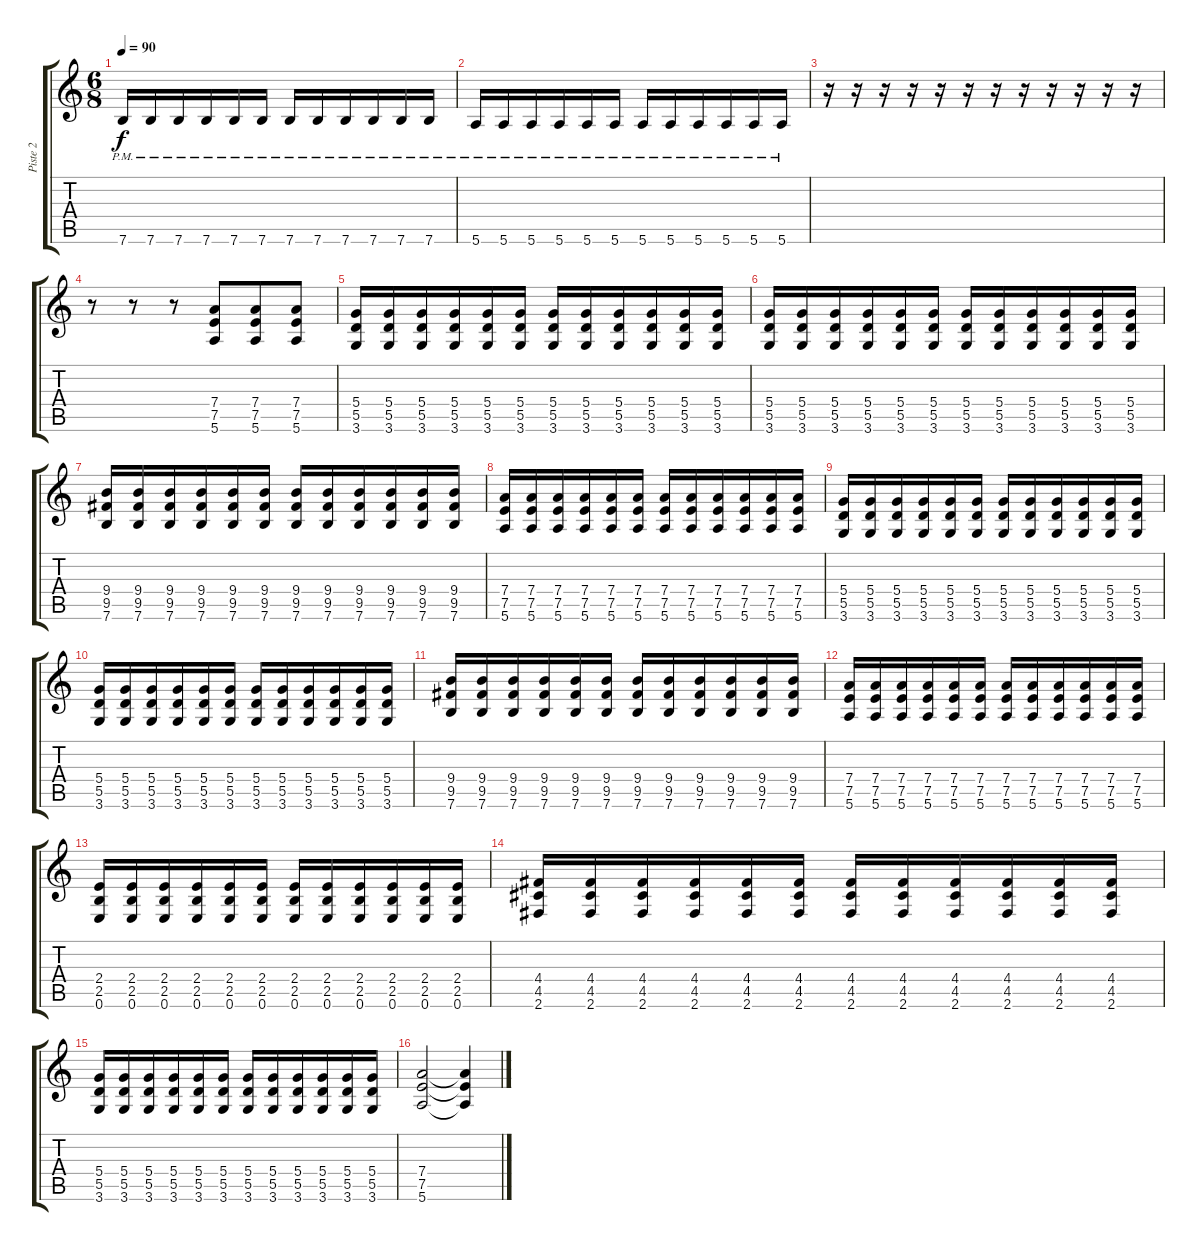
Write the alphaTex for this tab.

\track ("Piste 2" "Piste 2") {instrument distortionguitar}
\staff {score tabs}
\tuning (E4 B3 G3 D3 A2 E2) {hide}
\ts (6 8)
\tempo 90
\clef g2
\ks c
7.6{pm}.16{dy f} 7.6{pm}.16 7.6{pm}.16 7.6{pm}.16 7.6{pm}.16 7.6{pm}.16 7.6{pm}.16 7.6{pm}.16 7.6{pm}.16 7.6{pm}.16 7.6{pm}.16 7.6{pm}.16 |
5.6{pm}.16 5.6{pm}.16 5.6{pm}.16 5.6{pm}.16 5.6{pm}.16 5.6{pm}.16 5.6{pm}.16 5.6{pm}.16 5.6{pm}.16 5.6{pm}.16 5.6{pm}.16 5.6{pm}.16 |
r.16 r.16 r.16 r.16 r.16 r.16 r.16 r.16 r.16 r.16 r.16 r.16 |
r.8 r.8 r.8 (7.4 7.5 5.6).8 (7.4 7.5 5.6).8 (7.4 7.5 5.6).8 |
(5.4 5.5 3.6).16 (5.4 5.5 3.6).16 (5.4 5.5 3.6).16 (5.4 5.5 3.6).16 (5.4 5.5 3.6).16 (5.4 5.5 3.6).16 (5.4 5.5 3.6).16 (5.4 5.5 3.6).16 (5.4 5.5 3.6).16 (5.4 5.5 3.6).16 (5.4 5.5 3.6).16 (5.4 5.5 3.6).16 |
(5.4 5.5 3.6).16 (5.4 5.5 3.6).16 (5.4 5.5 3.6).16 (5.4 5.5 3.6).16 (5.4 5.5 3.6).16 (5.4 5.5 3.6).16 (5.4 5.5 3.6).16 (5.4 5.5 3.6).16 (5.4 5.5 3.6).16 (5.4 5.5 3.6).16 (5.4 5.5 3.6).16 (5.4 5.5 3.6).16 |
(9.4 9.5 7.6).16 (9.4 9.5 7.6).16 (9.4 9.5 7.6).16 (9.4 9.5 7.6).16 (9.4 9.5 7.6).16 (9.4 9.5 7.6).16 (9.4 9.5 7.6).16 (9.4 9.5 7.6).16 (9.4 9.5 7.6).16 (9.4 9.5 7.6).16 (9.4 9.5 7.6).16 (9.4 9.5 7.6).16 |
(7.4 7.5 5.6).16 (7.4 7.5 5.6).16 (7.4 7.5 5.6).16 (7.4 7.5 5.6).16 (7.4 7.5 5.6).16 (7.4 7.5 5.6).16 (7.4 7.5 5.6).16 (7.4 7.5 5.6).16 (7.4 7.5 5.6).16 (7.4 7.5 5.6).16 (7.4 7.5 5.6).16 (7.4 7.5 5.6).16 |
(5.4 5.5 3.6).16 (5.4 5.5 3.6).16 (5.4 5.5 3.6).16 (5.4 5.5 3.6).16 (5.4 5.5 3.6).16 (5.4 5.5 3.6).16 (5.4 5.5 3.6).16 (5.4 5.5 3.6).16 (5.4 5.5 3.6).16 (5.4 5.5 3.6).16 (5.4 5.5 3.6).16 (5.4 5.5 3.6).16 |
(5.4 5.5 3.6).16 (5.4 5.5 3.6).16 (5.4 5.5 3.6).16 (5.4 5.5 3.6).16 (5.4 5.5 3.6).16 (5.4 5.5 3.6).16 (5.4 5.5 3.6).16 (5.4 5.5 3.6).16 (5.4 5.5 3.6).16 (5.4 5.5 3.6).16 (5.4 5.5 3.6).16 (5.4 5.5 3.6).16 |
(9.4 9.5 7.6).16 (9.4 9.5 7.6).16 (9.4 9.5 7.6).16 (9.4 9.5 7.6).16 (9.4 9.5 7.6).16 (9.4 9.5 7.6).16 (9.4 9.5 7.6).16 (9.4 9.5 7.6).16 (9.4 9.5 7.6).16 (9.4 9.5 7.6).16 (9.4 9.5 7.6).16 (9.4 9.5 7.6).16 |
(7.4 7.5 5.6).16 (7.4 7.5 5.6).16 (7.4 7.5 5.6).16 (7.4 7.5 5.6).16 (7.4 7.5 5.6).16 (7.4 7.5 5.6).16 (7.4 7.5 5.6).16 (7.4 7.5 5.6).16 (7.4 7.5 5.6).16 (7.4 7.5 5.6).16 (7.4 7.5 5.6).16 (7.4 7.5 5.6).16 |
(2.4 2.5 0.6).16 (2.4 2.5 0.6).16 (2.4 2.5 0.6).16 (2.4 2.5 0.6).16 (2.4 2.5 0.6).16 (2.4 2.5 0.6).16 (2.4 2.5 0.6).16 (2.4 2.5 0.6).16 (2.4 2.5 0.6).16 (2.4 2.5 0.6).16 (2.4 2.5 0.6).16 (2.4 2.5 0.6).16 |
(4.4 4.5 2.6).16 (4.4 4.5 2.6).16 (4.4 4.5 2.6).16 (4.4 4.5 2.6).16 (4.4 4.5 2.6).16 (4.4 4.5 2.6).16 (4.4 4.5 2.6).16 (4.4 4.5 2.6).16 (4.4 4.5 2.6).16 (4.4 4.5 2.6).16 (4.4 4.5 2.6).16 (4.4 4.5 2.6).16 |
(5.4 5.5 3.6).16 (5.4 5.5 3.6).16 (5.4 5.5 3.6).16 (5.4 5.5 3.6).16 (5.4 5.5 3.6).16 (5.4 5.5 3.6).16 (5.4 5.5 3.6).16 (5.4 5.5 3.6).16 (5.4 5.5 3.6).16 (5.4 5.5 3.6).16 (5.4 5.5 3.6).16 (5.4 5.5 3.6).16 |
(7.4 7.5 5.6).2 (7.4{t} 7.5{t} 5.6{t}).4
